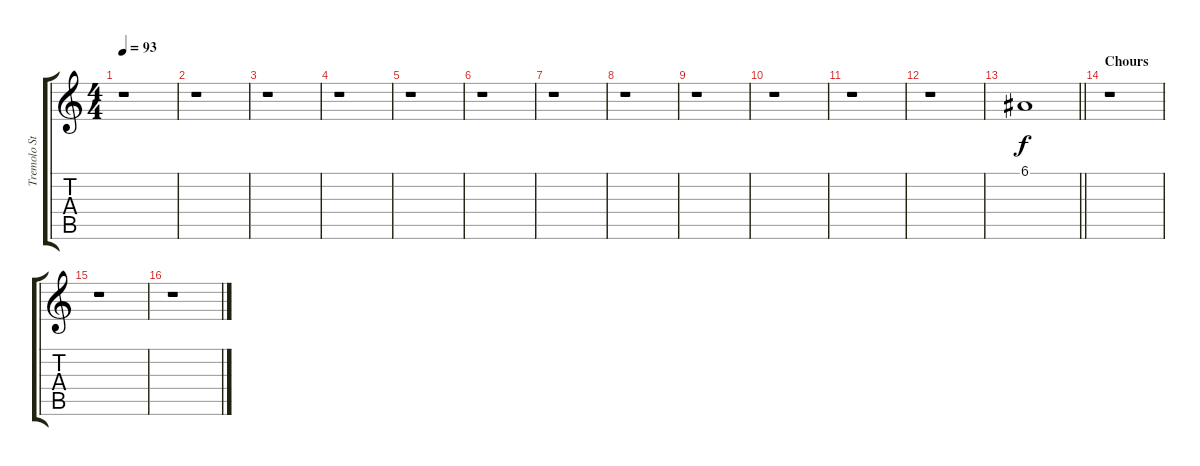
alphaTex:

\track ("Tremolo Strings" "Tremolo St") {instrument tremolostrings}
\staff {score tabs}
\tuning (E4 B3 G3 D3 A2 E2) {hide}
\ts (4 4)
\tempo 93
\clef g2
\ks c
r.1{dy f} |
r.1 |
r.1 |
r.1 |
r.1 |
r.1 |
r.1 |
r.1 |
r.1 |
r.1 |
r.1 |
r.1 |
\barLineRight lightlight
6.1.1 |
\section ("" "Chours")
r.1 |
r.1 |
r.1
